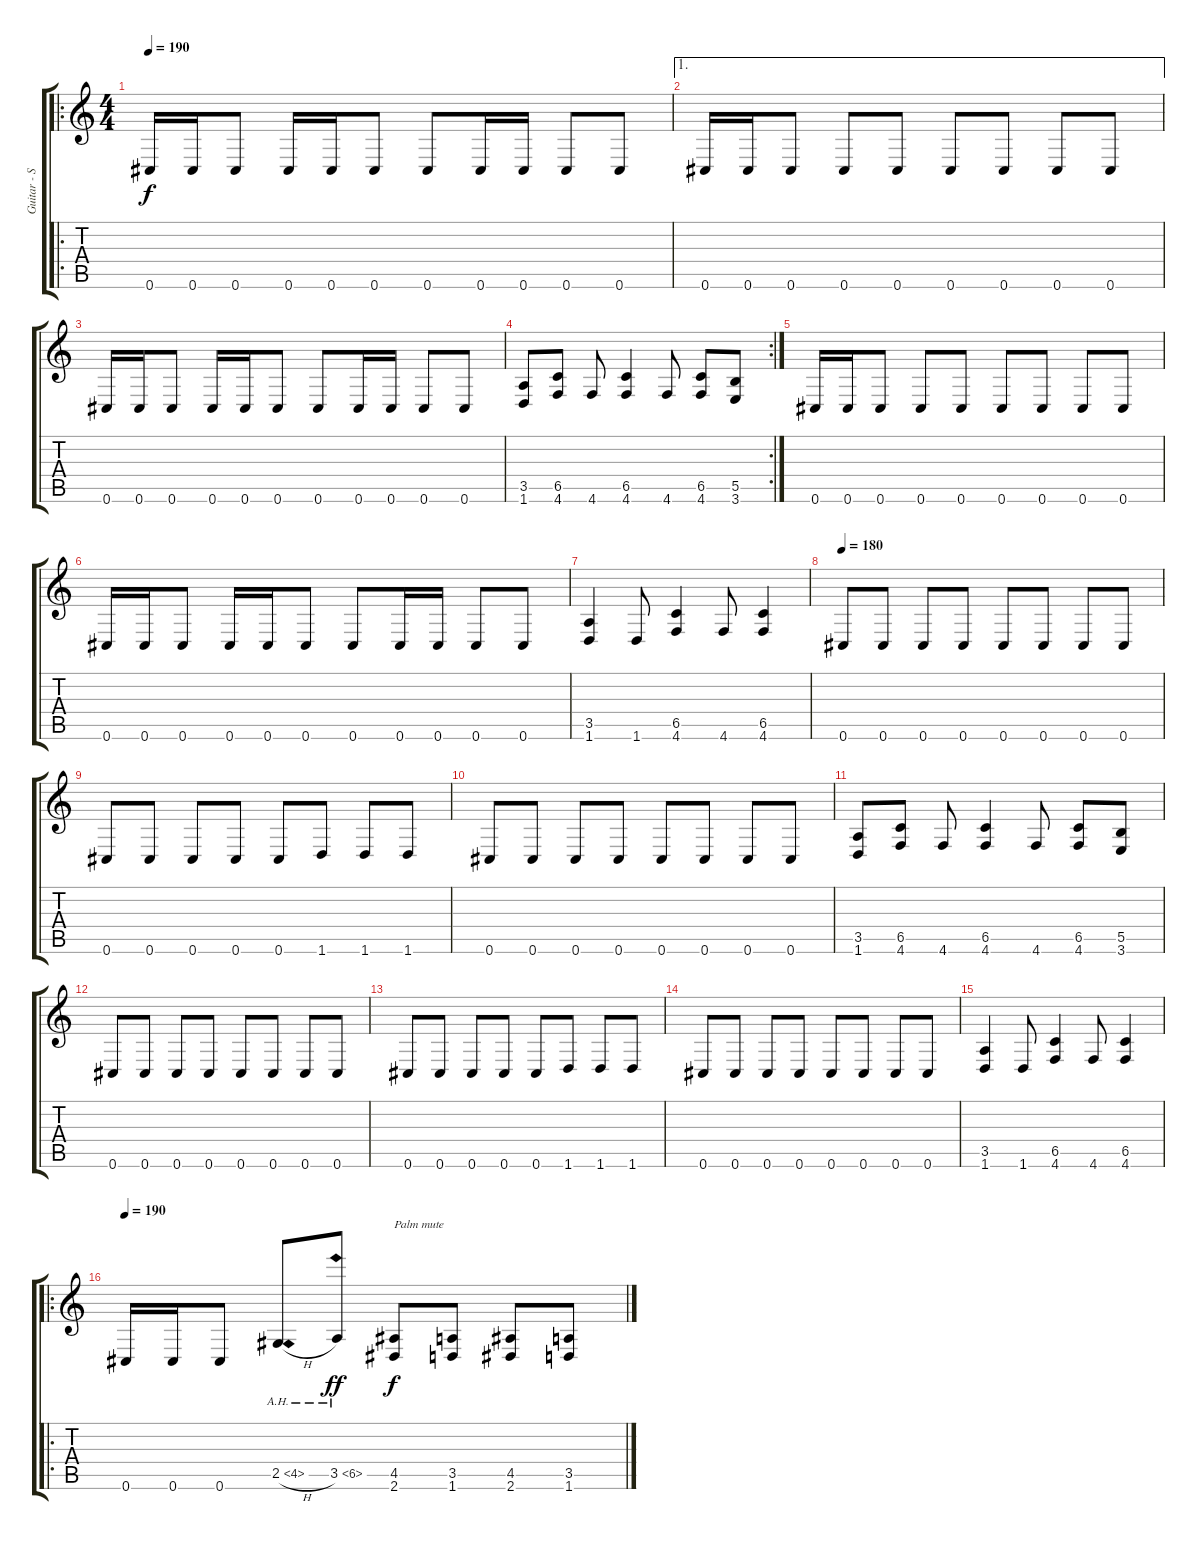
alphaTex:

\track ("Guitar - Sparky" "Guitar - S") {instrument distortionguitar}
\staff {score tabs}
\tuning (Db4 Ab3 E3 B2 Gb2 Db2) {hide}
\ro
\ts (4 4)
\tempo 190
\clef g2
\ks c
0.6.16{dy f} 0.6.16 0.6.8 0.6.16 0.6.16 0.6.8 0.6.8 0.6.16 0.6.16 0.6.8 0.6.8 |
\ae 1
0.6.16 0.6.16 0.6.8 0.6.8 0.6.8 0.6.8 0.6.8 0.6.8 0.6.8 |
0.6.16 0.6.16 0.6.8 0.6.16 0.6.16 0.6.8 0.6.8 0.6.16 0.6.16 0.6.8 0.6.8 |
\rc 2
(3.5 1.6).8 (6.5 4.6).8 4.6.8 (6.5 4.6).4 4.6.8 (6.5 4.6).8 (5.5 3.6).8 |
0.6.16 0.6.16 0.6.8 0.6.8 0.6.8 0.6.8 0.6.8 0.6.8 0.6.8 |
0.6.16 0.6.16 0.6.8 0.6.16 0.6.16 0.6.8 0.6.8 0.6.16 0.6.16 0.6.8 0.6.8 |
(3.5 1.6).4 1.6.8 (6.5 4.6).4 4.6.8 (6.5 4.6).4 |
\tempo 180
0.6.8 0.6.8 0.6.8 0.6.8 0.6.8 0.6.8 0.6.8 0.6.8 |
0.6.8 0.6.8 0.6.8 0.6.8 0.6.8 1.6.8 1.6.8 1.6.8 |
0.6.8 0.6.8 0.6.8 0.6.8 0.6.8 0.6.8 0.6.8 0.6.8 |
(3.5 1.6).8 (6.5 4.6).8 4.6.8 (6.5 4.6).4 4.6.8 (6.5 4.6).8 (5.5 3.6).8 |
0.6.8 0.6.8 0.6.8 0.6.8 0.6.8 0.6.8 0.6.8 0.6.8 |
0.6.8 0.6.8 0.6.8 0.6.8 0.6.8 1.6.8 1.6.8 1.6.8 |
0.6.8 0.6.8 0.6.8 0.6.8 0.6.8 0.6.8 0.6.8 0.6.8 |
(3.5 1.6).4 1.6.8 (6.5 4.6).4 4.6.8 (6.5 4.6).4 |
\ro
\tempo 190
0.6.16 0.6.16 0.6.8 2.5{ah 2 h}.8 3.5{ah 3}.8{dy ff} (4.5 2.6).8{txt "Palm mute" dy f} (3.5 1.6).8 (4.5 2.6).8 (3.5 1.6).8
